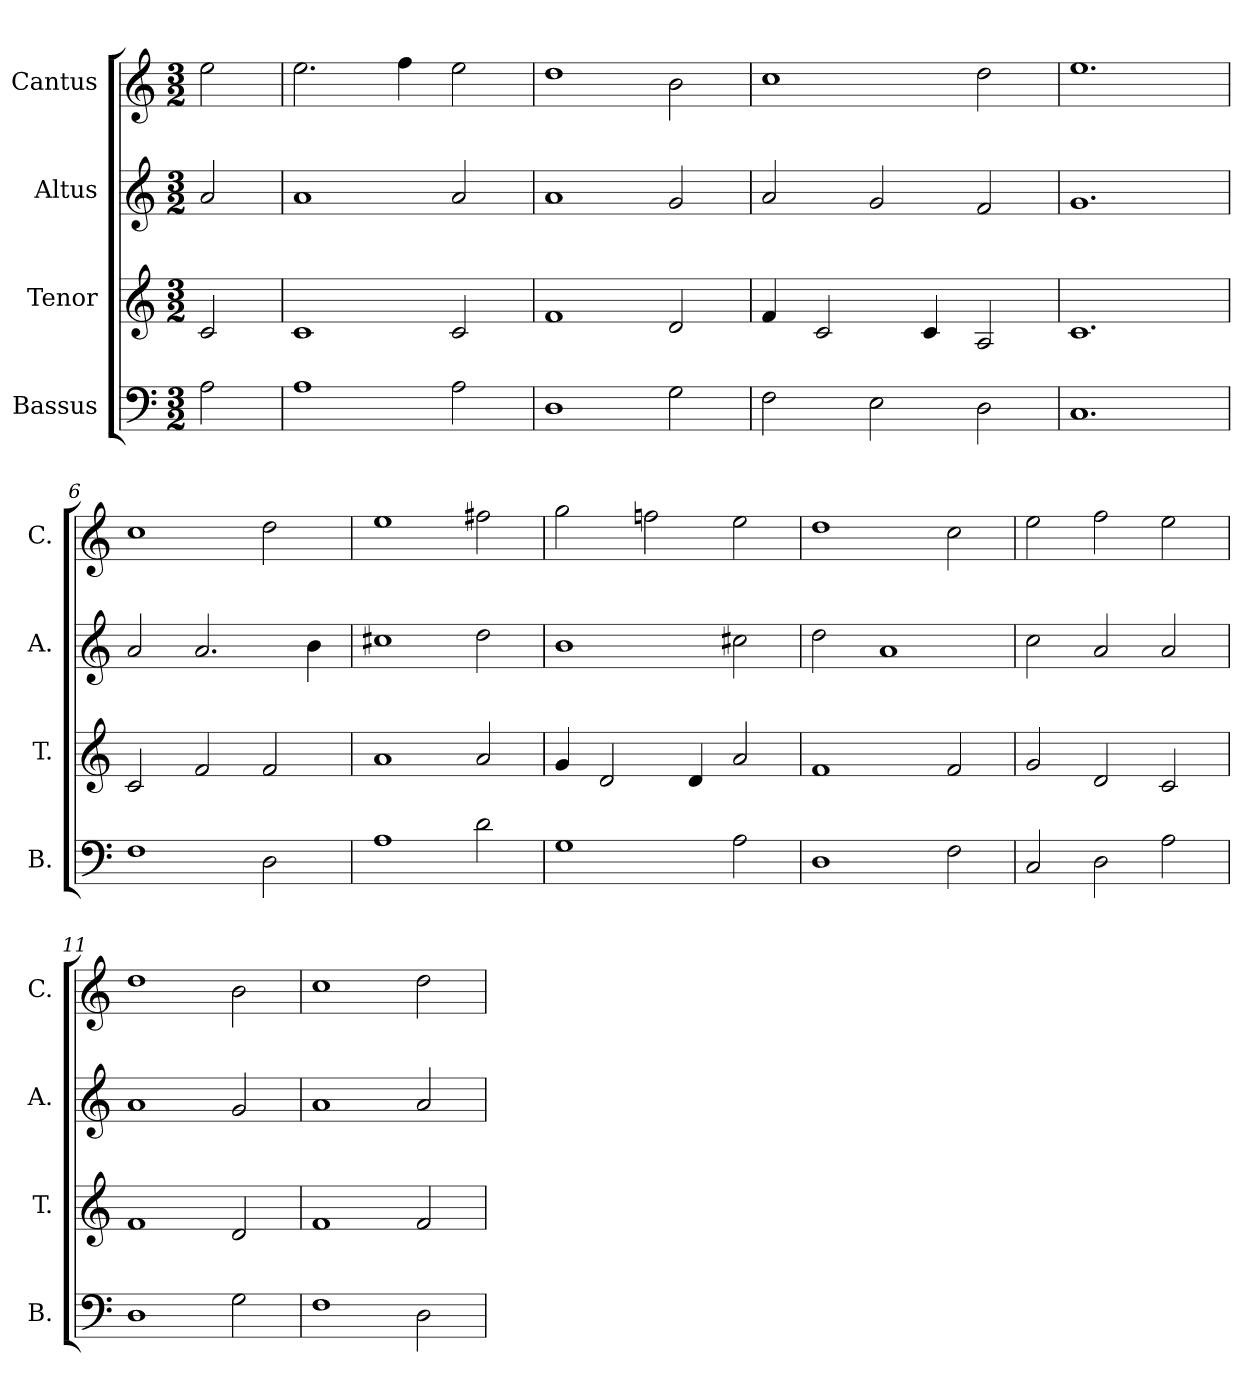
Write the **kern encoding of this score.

**kern	**kern	**kern	**kern
*part4	*part3	*part2	*part1
*staff4	*staff3	*staff2	*staff1
*I"Bassus	*I"Tenor	*I"Altus	*I"Cantus
*I'B.	*I'T.	*I'A.	*I'C.
*clefF4	*clefG2	*clefG2	*clefG2
*k[]	*k[]	*k[]	*k[]
*M3/2	*M3/2	*M3/2	*M3/2
=1	=1	=1	=1
2A\	2c/	2a/	2ee\
=2	=2	=2	=2
1A	1c	1a	2.ee\
.	.	.	4ff\
2A\	2c/	2a/	2ee\
=3	=3	=3	=3
1D	1f	1a	1dd
2G\	2d/	2g/	2b\
=4	=4	=4	=4
2F\	4f/	2a/	1cc
.	2c/	.	.
2E\	.	2g/	.
.	4c/	.	.
2D\	2A/	2f/	2dd\
=5	=5	=5	=5
1.C	1.c	1.g	1.ee
=6	=6	=6	=6
1F	2c/	2a/	1cc
.	2f/	2.a/	.
2D\	2f/	.	2dd\
.	.	4b\	.
=7	=7	=7	=7
1A	1a	1cc#X	1ee
2d\	2a/	2dd\	2ff#X\
=8	=8	=8	=8
1G	4g/	1b	2gg\
.	2d/	.	.
.	.	.	2ffn\
.	4d/	.	.
2A\	2a/	2cc#X\	2ee\
=9	=9	=9	=9
1D	1f	2dd\	1dd
.	.	1a	.
2F\	2f/	.	2cc\
=10	=10	=10	=10
2C/	2g/	2cc\	2ee\
2D\	2d/	2a/	2ff\
2A\	2c/	2a/	2ee\
=11	=11	=11	=11
1D	1f	1a	1dd
2G\	2d/	2g/	2b\
!!LO:LB:g=z
=12	=12	=12	=12
1F	1f	1a	1cc
2D\	2f/	2a/	2dd\
=	=	=	=
*-	*-	*-	*-
